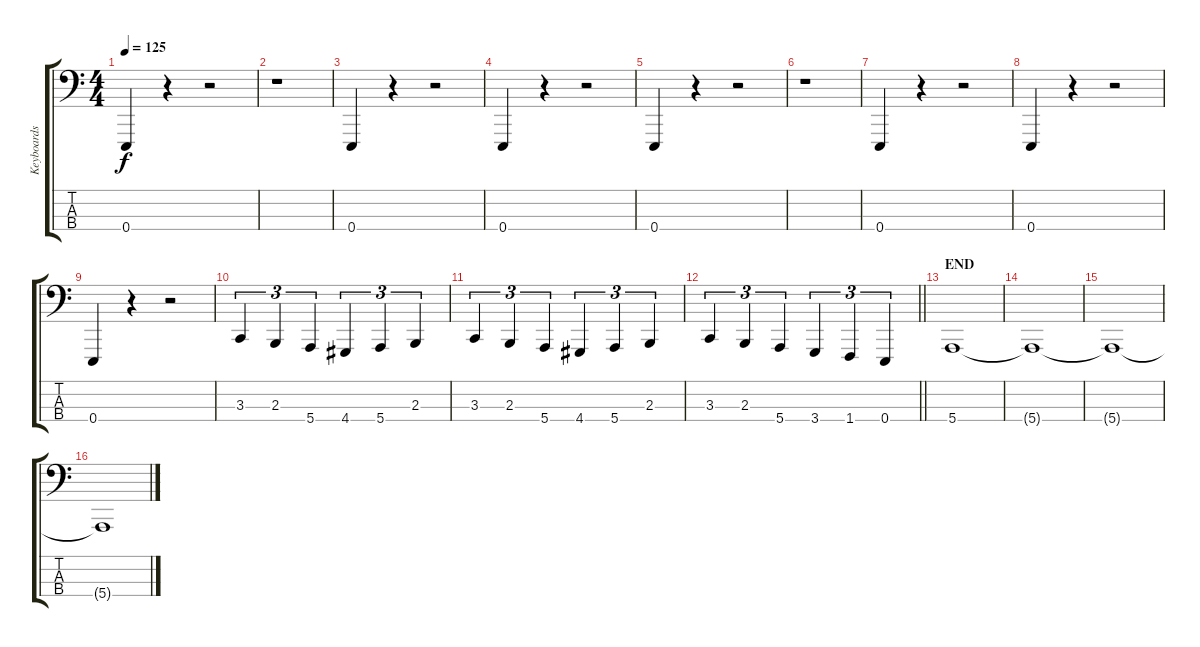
\track ("Keyboards 2" "Keyboards ") {instrument drawbarorgan}
\staff {score tabs}
\tuning (G2 D2 A1 E1) {hide}
\ts (4 4)
\tempo 125
\clef f4
\ks aminor
0.4.4{dy f} r.4 r.2 |
r.1 |
0.4.4 r.4 r.2 |
0.4.4 r.4 r.2 |
0.4.4 r.4 r.2 |
r.1 |
0.4.4 r.4 r.2 |
0.4.4 r.4 r.2 |
0.4.4 r.4 r.2 |
3.3.4{tu (3 2)} 2.3.4{tu (3 2)} 5.4.4{tu (3 2)} 4.4.4{tu (3 2)} 5.4.4{tu (3 2)} 2.3.4{tu (3 2)} |
3.3.4{tu (3 2)} 2.3.4{tu (3 2)} 5.4.4{tu (3 2)} 4.4.4{tu (3 2)} 5.4.4{tu (3 2)} 2.3.4{tu (3 2)} |
\barLineRight lightlight
3.3.4{tu (3 2)} 2.3.4{tu (3 2)} 5.4.4{tu (3 2)} 3.4.4{tu (3 2)} 1.4.4{tu (3 2)} 0.4.4{tu (3 2)} |
\section ("" "END")
5.4.1 |
5.4{t}.1 |
5.4{t}.1 |
5.4{t}.1
